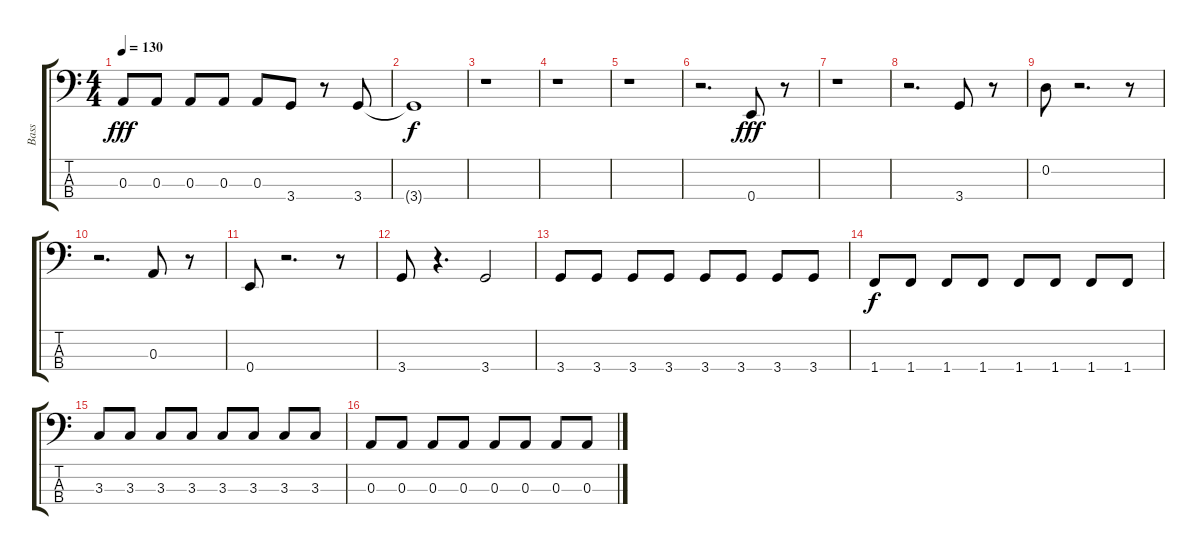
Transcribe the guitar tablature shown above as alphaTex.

\track ("Bass" "Bass") {instrument electricbassfinger}
\staff {score tabs}
\tuning (G2 D2 A1 E1) {hide}
\ts (4 4)
\tempo 130
\clef f4
\ks c
0.3.8{dy fff} 0.3.8 0.3.8 0.3.8 0.3.8 3.4.8 r.8 3.4.8 |
3.4{t}.1{dy f} |
r.1 |
r.1 |
r.1 |
r.2{d} 0.4.8{dy fff} r.8 |
r.1 |
r.2{d} 3.4.8 r.8 |
0.2.8 r.2{d} r.8 |
r.2{d} 0.3.8 r.8 |
0.4.8 r.2{d} r.8 |
3.4.8 r.4{d} 3.4.2 |
3.4.8 3.4.8 3.4.8 3.4.8 3.4.8 3.4.8 3.4.8 3.4.8 |
1.4.8{dy f} 1.4.8 1.4.8 1.4.8 1.4.8 1.4.8 1.4.8 1.4.8 |
3.3.8 3.3.8 3.3.8 3.3.8 3.3.8 3.3.8 3.3.8 3.3.8 |
0.3.8 0.3.8 0.3.8 0.3.8 0.3.8 0.3.8 0.3.8 0.3.8
